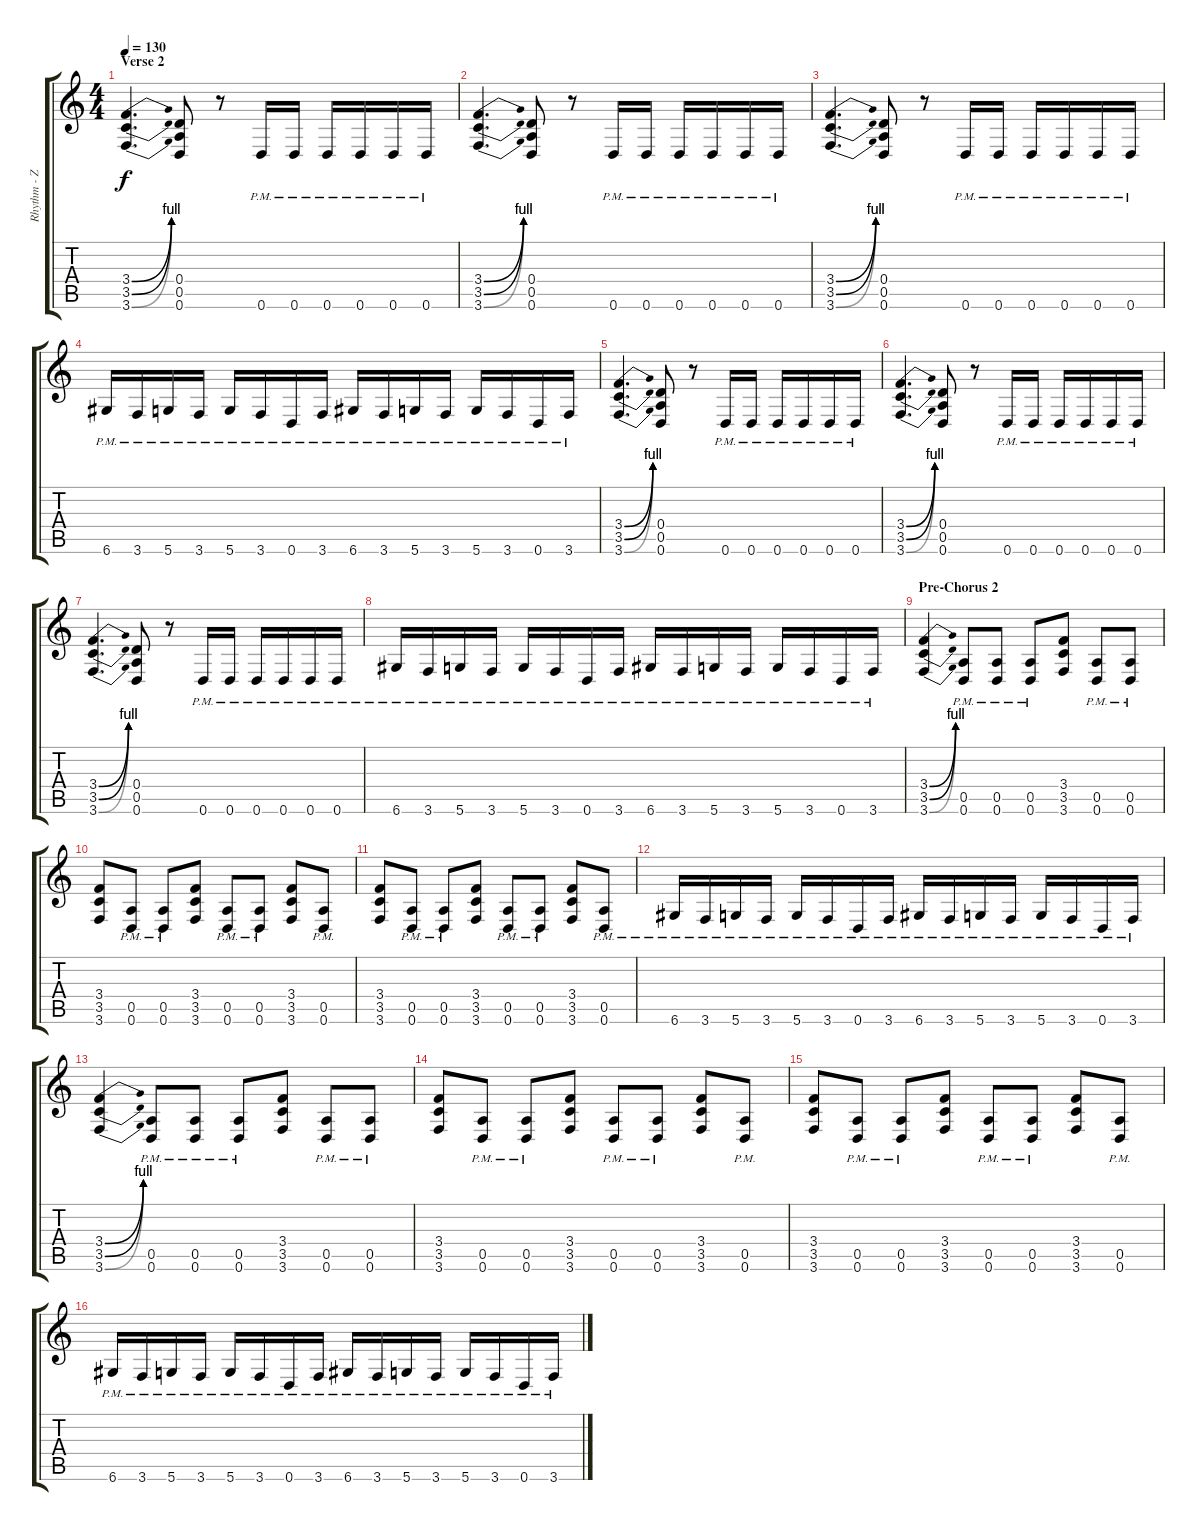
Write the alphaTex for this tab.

\track ("Rhythm - Zacky Vengeance" "Rhythm - Z") {instrument distortionguitar}
\staff {score tabs}
\tuning (E4 B3 G3 D3 A2 D2) {hide}
\ts (4 4)
\section ("" "Verse 2")
\tempo 130
\clef g2
\ks c
(3.4{be (bend 0 0 60 4)} 3.5{be (bend 0 0 60 4)} 3.6{be (bend 0 0 60 4)}).4{d dy f} (0.4 0.5 0.6).8 r.8 0.6{pm}.16 0.6{pm}.16 0.6{pm}.16 0.6{pm}.16 0.6{pm}.16 0.6{pm}.16 |
(3.4{be (bend 0 0 60 4)} 3.5{be (bend 0 0 60 4)} 3.6{be (bend 0 0 60 4)}).4{d} (0.4 0.5 0.6).8 r.8 0.6{pm}.16 0.6{pm}.16 0.6{pm}.16 0.6{pm}.16 0.6{pm}.16 0.6{pm}.16 |
(3.4{be (bend 0 0 60 4)} 3.5{be (bend 0 0 60 4)} 3.6{be (bend 0 0 60 4)}).4{d} (0.4 0.5 0.6).8 r.8 0.6{pm}.16 0.6{pm}.16 0.6{pm}.16 0.6{pm}.16 0.6{pm}.16 0.6{pm}.16 |
6.6{pm}.16 3.6{pm}.16 5.6{pm}.16 3.6{pm}.16 5.6{pm}.16 3.6{pm}.16 0.6{pm}.16 3.6{pm}.16 6.6{pm}.16 3.6{pm}.16 5.6{pm}.16 3.6{pm}.16 5.6{pm}.16 3.6{pm}.16 0.6{pm}.16 3.6{pm}.16 |
(3.4{be (bend 0 0 60 4)} 3.5{be (bend 0 0 60 4)} 3.6{be (bend 0 0 60 4)}).4{d} (0.4 0.5 0.6).8 r.8 0.6{pm}.16 0.6{pm}.16 0.6{pm}.16 0.6{pm}.16 0.6{pm}.16 0.6{pm}.16 |
(3.4{be (bend 0 0 60 4)} 3.5{be (bend 0 0 60 4)} 3.6{be (bend 0 0 60 4)}).4{d} (0.4 0.5 0.6).8 r.8 0.6{pm}.16 0.6{pm}.16 0.6{pm}.16 0.6{pm}.16 0.6{pm}.16 0.6{pm}.16 |
(3.4{be (bend 0 0 60 4)} 3.5{be (bend 0 0 60 4)} 3.6{be (bend 0 0 60 4)}).4{d} (0.4 0.5 0.6).8 r.8 0.6{pm}.16 0.6{pm}.16 0.6{pm}.16 0.6{pm}.16 0.6{pm}.16 0.6{pm}.16 |
6.6{pm}.16 3.6{pm}.16 5.6{pm}.16 3.6{pm}.16 5.6{pm}.16 3.6{pm}.16 0.6{pm}.16 3.6{pm}.16 6.6{pm}.16 3.6{pm}.16 5.6{pm}.16 3.6{pm}.16 5.6{pm}.16 3.6{pm}.16 0.6{pm}.16 3.6{pm}.16 |
\section ("" "Pre-Chorus 2")
(3.4{be (bend 0 0 60 4)} 3.5{be (bend 0 0 60 4)} 3.6{be (bend 0 0 60 4)}).4 (0.5{pm} 0.6{pm}).8 (0.5{pm} 0.6{pm}).8 (0.5{pm} 0.6{pm}).8 (3.4 3.5 3.6).8 (0.5{pm} 0.6{pm}).8 (0.5{pm} 0.6{pm}).8 |
(3.4 3.5 3.6).8 (0.5{pm} 0.6{pm}).8 (0.5{pm} 0.6{pm}).8 (3.4 3.5 3.6).8 (0.5{pm} 0.6{pm}).8 (0.5{pm} 0.6{pm}).8 (3.4 3.5 3.6).8 (0.5{pm} 0.6{pm}).8 |
(3.4 3.5 3.6).8 (0.5{pm} 0.6{pm}).8 (0.5{pm} 0.6{pm}).8 (3.4 3.5 3.6).8 (0.5{pm} 0.6{pm}).8 (0.5{pm} 0.6{pm}).8 (3.4 3.5 3.6).8 (0.5{pm} 0.6{pm}).8 |
6.6{pm}.16 3.6{pm}.16 5.6{pm}.16 3.6{pm}.16 5.6{pm}.16 3.6{pm}.16 0.6{pm}.16 3.6{pm}.16 6.6{pm}.16 3.6{pm}.16 5.6{pm}.16 3.6{pm}.16 5.6{pm}.16 3.6{pm}.16 0.6{pm}.16 3.6{pm}.16 |
(3.4{be (bend 0 0 60 4)} 3.5{be (bend 0 0 60 4)} 3.6{be (bend 0 0 60 4)}).4 (0.5{pm} 0.6{pm}).8 (0.5{pm} 0.6{pm}).8 (0.5{pm} 0.6{pm}).8 (3.4 3.5 3.6).8 (0.5{pm} 0.6{pm}).8 (0.5{pm} 0.6{pm}).8 |
(3.4 3.5 3.6).8 (0.5{pm} 0.6{pm}).8 (0.5{pm} 0.6{pm}).8 (3.4 3.5 3.6).8 (0.5{pm} 0.6{pm}).8 (0.5{pm} 0.6{pm}).8 (3.4 3.5 3.6).8 (0.5{pm} 0.6{pm}).8 |
(3.4 3.5 3.6).8 (0.5{pm} 0.6{pm}).8 (0.5{pm} 0.6{pm}).8 (3.4 3.5 3.6).8 (0.5{pm} 0.6{pm}).8 (0.5{pm} 0.6{pm}).8 (3.4 3.5 3.6).8 (0.5{pm} 0.6{pm}).8 |
6.6{pm}.16 3.6{pm}.16 5.6{pm}.16 3.6{pm}.16 5.6{pm}.16 3.6{pm}.16 0.6{pm}.16 3.6{pm}.16 6.6{pm}.16 3.6{pm}.16 5.6{pm}.16 3.6{pm}.16 5.6{pm}.16 3.6{pm}.16 0.6{pm}.16 3.6{pm}.16
